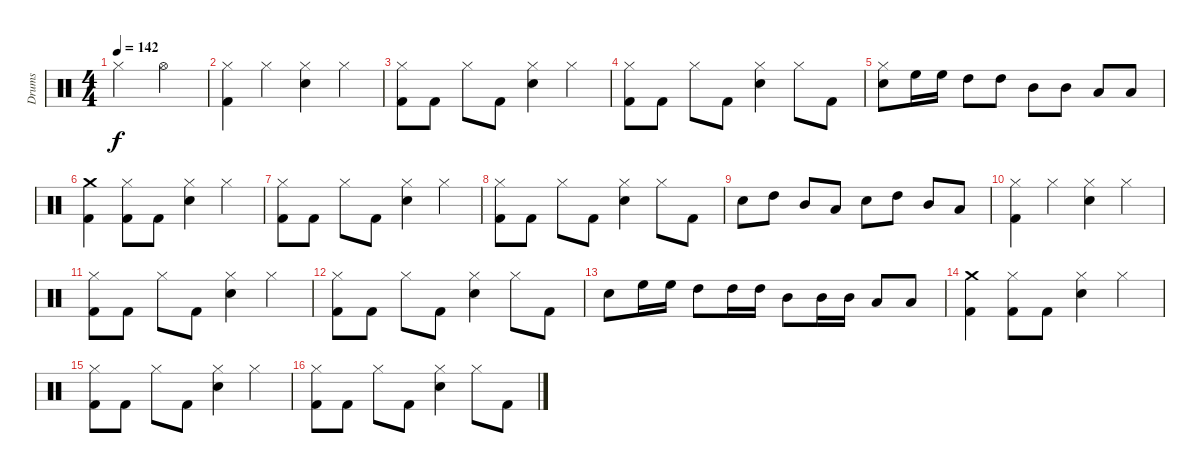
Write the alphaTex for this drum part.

\track ("Drums" "Drums") {instrument percussion}
\staff {score}
\articulation defaults
\ts (4 4)
\tempo 142
\clef neutral
\ks c "Hi-Hat (closed)".2{dy f} "Hi-Hat (open)".2
|
("Hi-Hat (closed)" "Kick (hit) 2").4 "Hi-Hat (closed)".4 ("Hi-Hat (closed)" "Snare (hit) 2").4 "Hi-Hat (closed)".4 |
("Hi-Hat (closed)" "Kick (hit) 2").8 "Kick (hit) 2".8 "Hi-Hat (closed)".8 "Kick (hit) 2".8 ("Hi-Hat (closed)" "Snare (hit) 2").4 "Hi-Hat (closed)".4 |
("Hi-Hat (closed)" "Kick (hit) 2").8 "Kick (hit) 2".8 "Hi-Hat (closed)".8 "Kick (hit) 2".8 ("Hi-Hat (closed)" "Snare (hit) 2").4 "Hi-Hat (closed)".8 "Kick (hit) 2".8 |
("Hi-Hat (closed)" "Snare (hit) 2").8 "High Floor Tom (hit)".16 "High Floor Tom (hit)".16 "High Tom (hit)".8 "High Tom (hit)".8 "Mid Tom (hit)".8 "Mid Tom (hit)".8 "Low Tom (hit)".8 "Low Tom (hit)".8 |
("Crash medium (hit)" "Kick (hit) 2").4 ("Hi-Hat (closed)" "Kick (hit) 2").8 "Kick (hit) 2".8 ("Hi-Hat (closed)" "Snare (hit) 2").4 "Hi-Hat (closed)".4 |
("Hi-Hat (closed)" "Kick (hit) 2").8 "Kick (hit) 2".8 "Hi-Hat (closed)".8 "Kick (hit) 2".8 ("Hi-Hat (closed)" "Snare (hit) 2").4 "Hi-Hat (closed)".4 |
("Hi-Hat (closed)" "Kick (hit) 2").8 "Kick (hit) 2".8 "Hi-Hat (closed)".8 "Kick (hit) 2".8 ("Hi-Hat (closed)" "Snare (hit) 2").4 "Hi-Hat (closed)".8 "Kick (hit) 2".8 |
"Snare (hit) 2".8 "High Tom (hit)".8 "Mid Tom (hit)".8 "Low Tom (hit)".8 "Snare (hit) 2".8 "High Tom (hit)".8 "Mid Tom (hit)".8 "Low Tom (hit)".8 |
("Hi-Hat (closed)" "Kick (hit) 2").4 "Hi-Hat (closed)".4 ("Hi-Hat (closed)" "Snare (hit) 2").4 "Hi-Hat (closed)".4 |
("Hi-Hat (closed)" "Kick (hit) 2").8 "Kick (hit) 2".8 "Hi-Hat (closed)".8 "Kick (hit) 2".8 ("Hi-Hat (closed)" "Snare (hit) 2").4 "Hi-Hat (closed)".4 |
("Hi-Hat (closed)" "Kick (hit) 2").8 "Kick (hit) 2".8 "Hi-Hat (closed)".8 "Kick (hit) 2".8 ("Hi-Hat (closed)" "Snare (hit) 2").4 "Hi-Hat (closed)".8 "Kick (hit) 2".8 |
"Snare (hit) 2".8 "High Floor Tom (hit)".16 "High Floor Tom (hit)".16 "High Tom (hit)".8 "High Tom (hit)".16 "High Tom (hit)".16 "Mid Tom (hit)".8 "Mid Tom (hit)".16 "Mid Tom (hit)".16 "Low Tom (hit)".8 "Low Tom (hit)".8 |
("Crash medium (hit)" "Kick (hit) 2").4 ("Hi-Hat (closed)" "Kick (hit) 2").8 "Kick (hit) 2".8 ("Hi-Hat (closed)" "Snare (hit) 2").4 "Hi-Hat (closed)".4 |
("Hi-Hat (closed)" "Kick (hit) 2").8 "Kick (hit) 2".8 "Hi-Hat (closed)".8 "Kick (hit) 2".8 ("Hi-Hat (closed)" "Snare (hit) 2").4 "Hi-Hat (closed)".4 |
("Hi-Hat (closed)" "Kick (hit) 2").8 "Kick (hit) 2".8 "Hi-Hat (closed)".8 "Kick (hit) 2".8 ("Hi-Hat (closed)" "Snare (hit) 2").4 "Hi-Hat (closed)".8 "Kick (hit) 2".8
